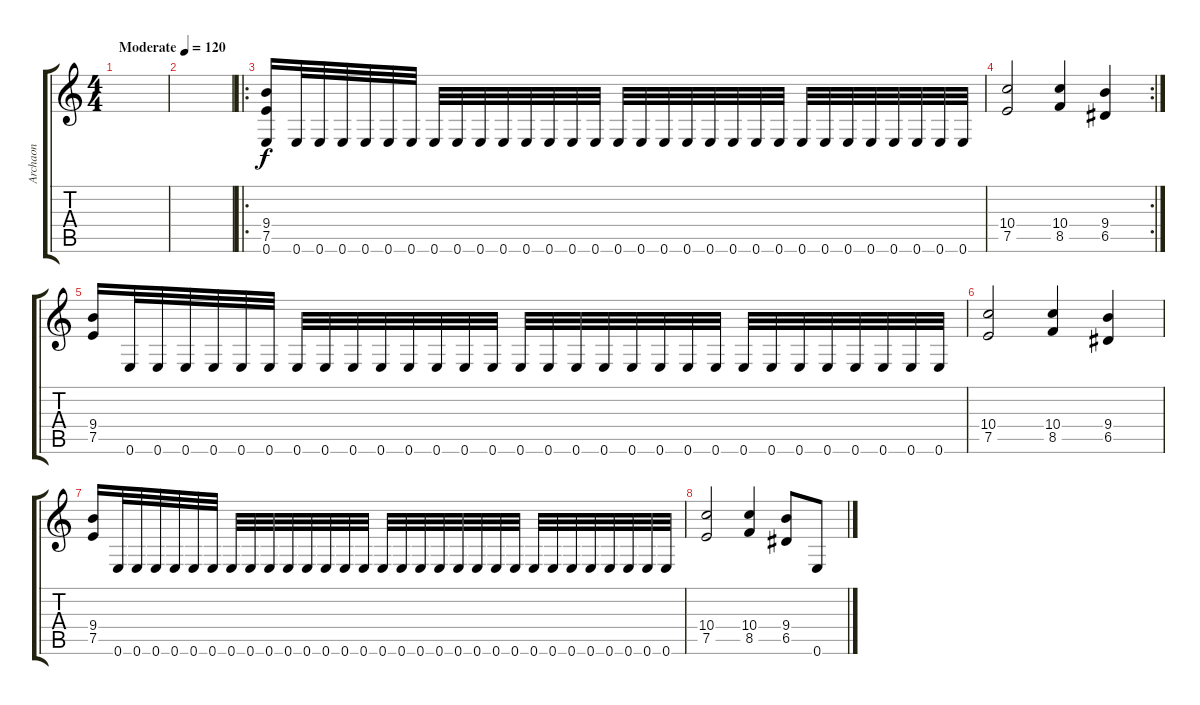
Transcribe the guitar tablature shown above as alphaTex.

\track ("Archaon" "Archaon") {instrument distortionguitar}
\staff {score tabs}
\tuning (E4 B3 G3 D3 A2 E2) {hide}
\ts (4 4)
\tempo (120 "Moderate")
\clef g2
\ks c
|
|
\ro
(9.4 7.5 0.6).16 0.6.32 0.6.32 0.6.32 0.6.32 0.6.32 0.6.32 0.6.32 0.6.32 0.6.32 0.6.32 0.6.32 0.6.32 0.6.32 0.6.32 0.6.32 0.6.32 0.6.32 0.6.32 0.6.32 0.6.32 0.6.32 0.6.32 0.6.32 0.6.32 0.6.32 0.6.32 0.6.32 0.6.32 0.6.32 0.6.32 |
\rc 2
(10.4 7.5).2 (10.4 8.5).4 (9.4 6.5).4 |
(9.4 7.5).16 0.6.32 0.6.32 0.6.32 0.6.32 0.6.32 0.6.32 0.6.32 0.6.32 0.6.32 0.6.32 0.6.32 0.6.32 0.6.32 0.6.32 0.6.32 0.6.32 0.6.32 0.6.32 0.6.32 0.6.32 0.6.32 0.6.32 0.6.32 0.6.32 0.6.32 0.6.32 0.6.32 0.6.32 0.6.32 0.6.32 |
(10.4 7.5).2 (10.4 8.5).4 (9.4 6.5).4 |
(9.4 7.5).16 0.6.32 0.6.32 0.6.32 0.6.32 0.6.32 0.6.32 0.6.32 0.6.32 0.6.32 0.6.32 0.6.32 0.6.32 0.6.32 0.6.32 0.6.32 0.6.32 0.6.32 0.6.32 0.6.32 0.6.32 0.6.32 0.6.32 0.6.32 0.6.32 0.6.32 0.6.32 0.6.32 0.6.32 0.6.32 0.6.32 |
(10.4 7.5).2 (10.4 8.5).4 (9.4 6.5).8 0.6.8
